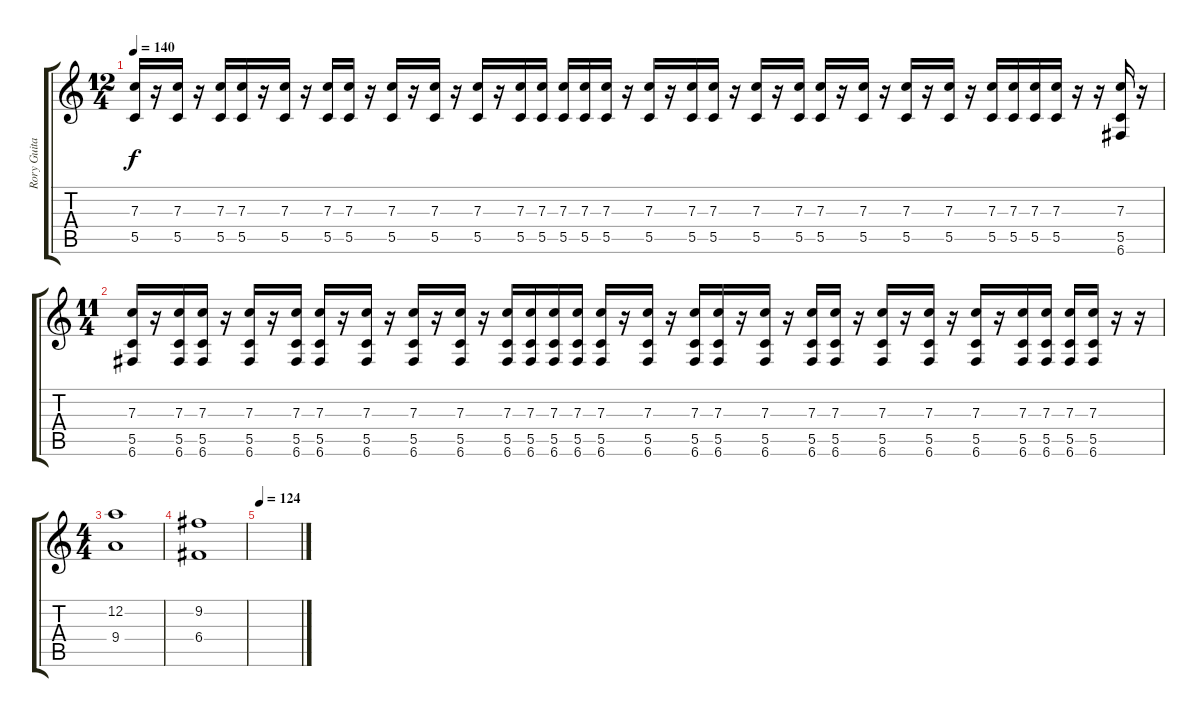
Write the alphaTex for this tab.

\track ("Rory Guitar" "Rory Guita") {instrument overdrivenguitar}
\staff {score tabs}
\tuning (D4 A3 F3 C3 G2 C2) {hide}
\ts (12 4)
\tempo 140
\clef g2
\ks c
(7.3 5.5).16{dy f} r.16 (7.3 5.5).16 r.16 (7.3 5.5).16 (7.3 5.5).16 r.16 (7.3 5.5).16 r.16 (7.3 5.5).16 (7.3 5.5).16 r.16 (7.3 5.5).16 r.16 (7.3 5.5).16 r.16 (7.3 5.5).16 r.16 (7.3 5.5).16 (7.3 5.5).16 (7.3 5.5).16 (7.3 5.5).16 (7.3 5.5).16 r.16 (7.3 5.5).16 r.16 (7.3 5.5).16 (7.3 5.5).16 r.16 (7.3 5.5).16 r.16 (7.3 5.5).16 (7.3 5.5).16 r.16 (7.3 5.5).16 r.16 (7.3 5.5).16 r.16 (7.3 5.5).16 r.16 (7.3 5.5).16 (7.3 5.5).16 (7.3 5.5).16 (7.3 5.5).16 r.16 r.16 (7.3 5.5 6.6).16 r.16 |
\ts (11 4)
(7.3 5.5 6.6).16 r.16 (7.3 5.5 6.6).16 (7.3 5.5 6.6).16 r.16 (7.3 5.5 6.6).16 r.16 (7.3 5.5 6.6).16 (7.3 5.5 6.6).16 r.16 (7.3 5.5 6.6).16 r.16 (7.3 5.5 6.6).16 r.16 (7.3 5.5 6.6).16 r.16 (7.3 5.5 6.6).16 (7.3 5.5 6.6).16 (7.3 5.5 6.6).16 (7.3 5.5 6.6).16 (7.3 5.5 6.6).16 r.16 (7.3 5.5 6.6).16 r.16 (7.3 5.5 6.6).16 (7.3 5.5 6.6).16 r.16 (7.3 5.5 6.6).16 r.16 (7.3 5.5 6.6).16 (7.3 5.5 6.6).16 r.16 (7.3 5.5 6.6).16 r.16 (7.3 5.5 6.6).16 r.16 (7.3 5.5 6.6).16 r.16 (7.3 5.5 6.6).16 (7.3 5.5 6.6).16 (7.3 5.5 6.6).16 (7.3 5.5 6.6).16 r.16 r.16 |
\ts (4 4)
(12.2 9.4).1 |
(9.2 6.4).1 |
\tempo 124
